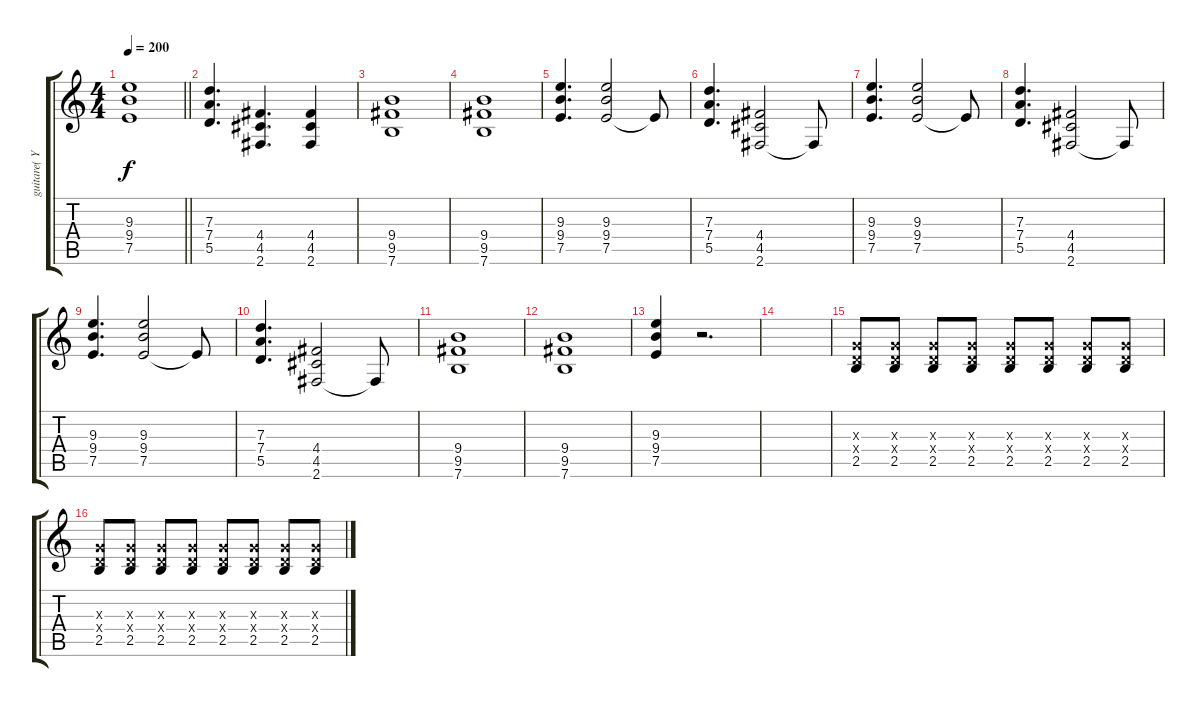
\track ("guitare( Yves ) " "guitare( Y") {instrument distortionguitar}
\staff {score tabs}
\tuning (E4 B3 G3 D3 A2 E2) {hide}
\ts (4 4)
\tempo 200
\clef g2
\barLineRight lightlight
\ks c
(9.3 9.4 7.5).1{dy f} |
(7.3 7.4 5.5).4{d} (4.4 4.5 2.6).4{d} (4.4 4.5 2.6).4 |
(9.4 9.5 7.6).1 |
(9.4 9.5 7.6).1 |
(9.3 9.4 7.5).4{d} (9.3 9.4 7.5).2 7.5{t}.8 |
(7.3 7.4 5.5).4{d} (4.4 4.5 2.6).2 2.6{t}.8 |
(9.3 9.4 7.5).4{d} (9.3 9.4 7.5).2 7.5{t}.8 |
(7.3 7.4 5.5).4{d} (4.4 4.5 2.6).2 2.6{t}.8 |
(9.3 9.4 7.5).4{d} (9.3 9.4 7.5).2 7.5{t}.8 |
(7.3 7.4 5.5).4{d} (4.4 4.5 2.6).2 2.6{t}.8 |
(9.4 9.5 7.6).1 |
(9.4 9.5 7.6).1 |
(9.3 9.4 7.5).4 r.2{d} |
|
(0.3{x} 0.4{x} 2.5).8 (0.3{x} 0.4{x} 2.5).8 (0.3{x} 0.4{x} 2.5).8 (0.3{x} 0.4{x} 2.5).8 (0.3{x} 0.4{x} 2.5).8 (0.3{x} 0.4{x} 2.5).8 (0.3{x} 0.4{x} 2.5).8 (0.3{x} 0.4{x} 2.5).8 |
(0.3{x} 0.4{x} 2.5).8 (0.3{x} 0.4{x} 2.5).8 (0.3{x} 0.4{x} 2.5).8 (0.3{x} 0.4{x} 2.5).8 (0.3{x} 0.4{x} 2.5).8 (0.3{x} 0.4{x} 2.5).8 (0.3{x} 0.4{x} 2.5).8 (0.3{x} 0.4{x} 2.5).8
